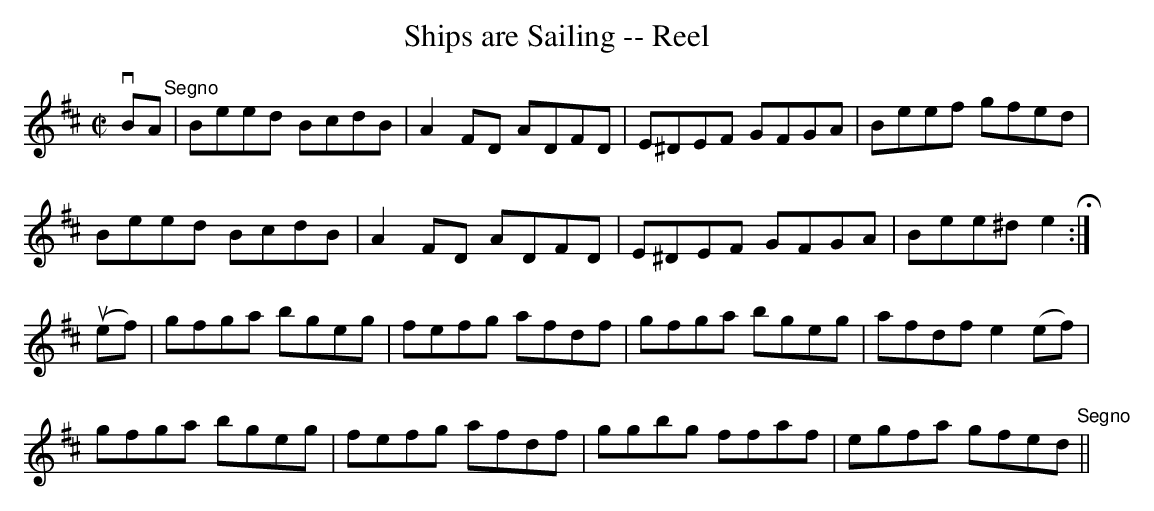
X:1
T: Ships are Sailing -- Reel
M:C|
L:1/8
K:Edor
vBA"Segno"|Beed BcdB|A2FD ADFD|E^DEF GFGA|Beef gfed|
Beed BcdB|A2FD ADFD|E^DEF GFGA|Bee^d e2H:|
u(ef)|gfga bgeg|fefg afdf|gfga bgeg|afdf e2(ef)|
gfga bgeg|fefg afdf|ggbg ffaf|egfa gfed"Segno"||
